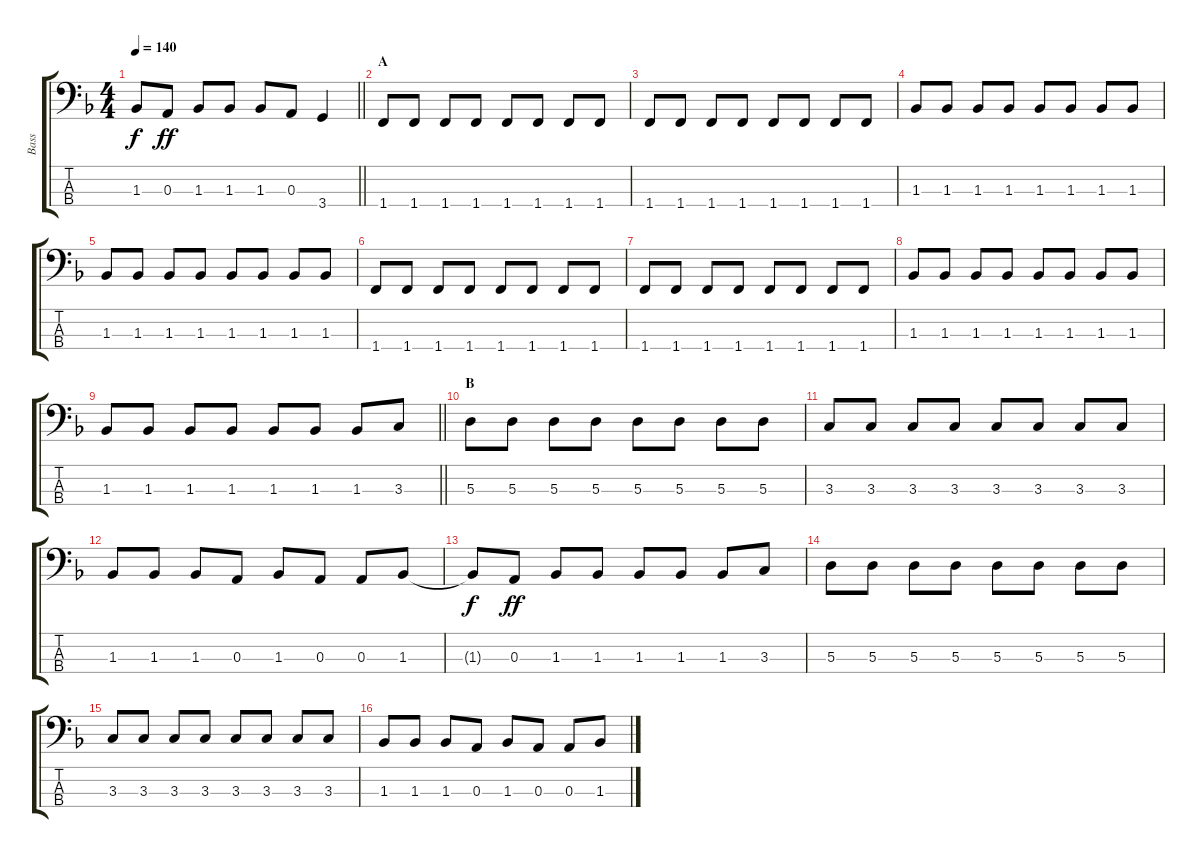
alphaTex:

\track ("Bass" "Bass") {instrument electricbasspick}
\staff {score tabs}
\tuning (G2 D2 A1 E1) {hide}
\ts (4 4)
\tempo 140
\clef f4
\barLineRight lightlight
\ks f
1.3{t}.8{dy f} 0.3.8{dy ff} 1.3.8 1.3.8 1.3.8 0.3.8 3.4.4 |
\section ("" "A")
1.4.8 1.4.8 1.4.8 1.4.8 1.4.8 1.4.8 1.4.8 1.4.8 |
1.4.8 1.4.8 1.4.8 1.4.8 1.4.8 1.4.8 1.4.8 1.4.8 |
1.3.8 1.3.8 1.3.8 1.3.8 1.3.8 1.3.8 1.3.8 1.3.8 |
1.3.8 1.3.8 1.3.8 1.3.8 1.3.8 1.3.8 1.3.8 1.3.8 |
1.4.8 1.4.8 1.4.8 1.4.8 1.4.8 1.4.8 1.4.8 1.4.8 |
1.4.8 1.4.8 1.4.8 1.4.8 1.4.8 1.4.8 1.4.8 1.4.8 |
1.3.8 1.3.8 1.3.8 1.3.8 1.3.8 1.3.8 1.3.8 1.3.8 |
\barLineRight lightlight
1.3.8 1.3.8 1.3.8 1.3.8 1.3.8 1.3.8 1.3.8 3.3.8 |
\section ("" "B")
5.3.8 5.3.8 5.3.8 5.3.8 5.3.8 5.3.8 5.3.8 5.3.8 |
3.3.8 3.3.8 3.3.8 3.3.8 3.3.8 3.3.8 3.3.8 3.3.8 |
1.3.8 1.3.8 1.3.8 0.3.8 1.3.8 0.3.8 0.3.8 1.3.8 |
1.3{t}.8{dy f} 0.3.8{dy ff} 1.3.8 1.3.8 1.3.8 1.3.8 1.3.8 3.3.8 |
5.3.8 5.3.8 5.3.8 5.3.8 5.3.8 5.3.8 5.3.8 5.3.8 |
3.3.8 3.3.8 3.3.8 3.3.8 3.3.8 3.3.8 3.3.8 3.3.8 |
1.3.8 1.3.8 1.3.8 0.3.8 1.3.8 0.3.8 0.3.8 1.3.8
